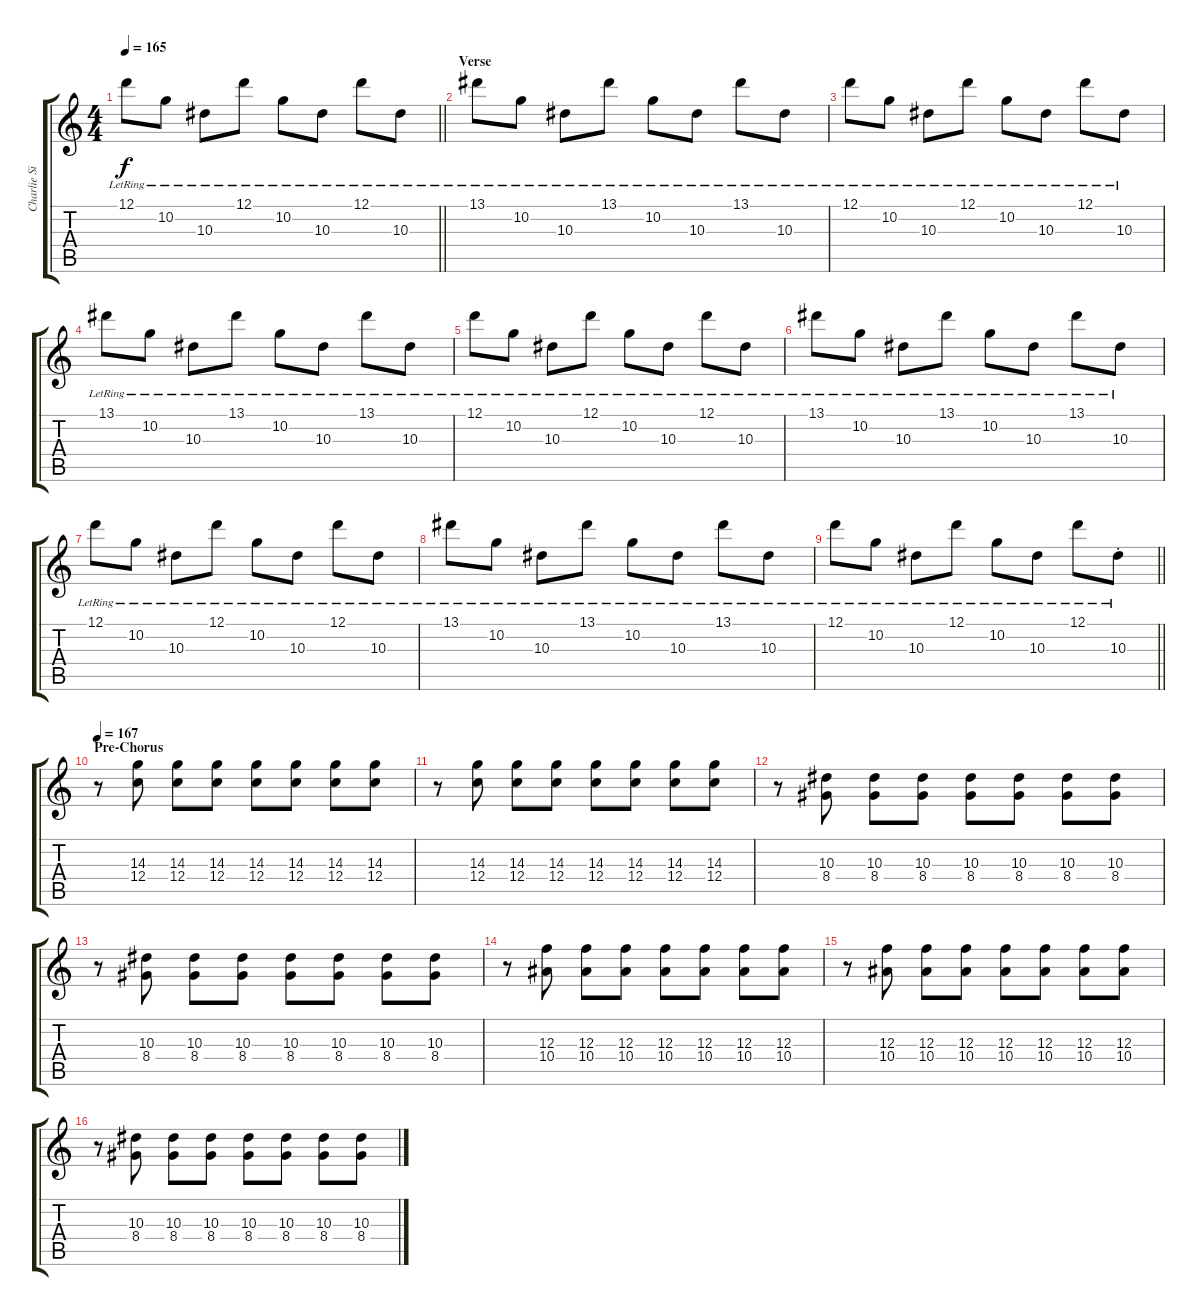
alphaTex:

\track ("Charlie Simpson" "Charlie Si") {instrument distortionguitar}
\staff {score tabs}
\tuning (D4 A3 F3 C3 G2 C2) {hide}
\ts (4 4)
\tempo 165
\clef g2
\barLineRight lightlight
\ks c
12.1{lr}.8{dy f volume 13 instrument electricguitarclean} 10.2{lr}.8 10.3{lr}.8 12.1{lr}.8 10.2{lr}.8 10.3{lr}.8 12.1{lr}.8 10.3{lr}.8 |
\section ("" "Verse")
13.1{lr}.8{volume 13 instrument electricguitarclean} 10.2{lr}.8 10.3{lr}.8 13.1{lr}.8 10.2{lr}.8 10.3{lr}.8 13.1{lr}.8 10.3{lr}.8 |
12.1{lr}.8{volume 13 instrument electricguitarclean} 10.2{lr}.8 10.3{lr}.8 12.1{lr}.8 10.2{lr}.8 10.3{lr}.8 12.1{lr}.8 10.3{lr}.8 |
13.1{lr}.8{volume 13 instrument electricguitarclean} 10.2{lr}.8 10.3{lr}.8 13.1{lr}.8 10.2{lr}.8 10.3{lr}.8 13.1{lr}.8 10.3{lr}.8 |
12.1{lr}.8{volume 13 instrument electricguitarclean} 10.2{lr}.8 10.3{lr}.8 12.1{lr}.8 10.2{lr}.8 10.3{lr}.8 12.1{lr}.8 10.3{lr}.8 |
13.1{lr}.8{volume 13 instrument electricguitarclean} 10.2{lr}.8 10.3{lr}.8 13.1{lr}.8 10.2{lr}.8 10.3{lr}.8 13.1{lr}.8 10.3{lr}.8 |
12.1{lr}.8{volume 13 instrument electricguitarclean} 10.2{lr}.8 10.3{lr}.8 12.1{lr}.8 10.2{lr}.8 10.3{lr}.8 12.1{lr}.8 10.3{lr}.8 |
13.1{lr}.8{volume 13 instrument electricguitarclean} 10.2{lr}.8 10.3{lr}.8 13.1{lr}.8 10.2{lr}.8 10.3{lr}.8 13.1{lr}.8 10.3{lr}.8 |
\barLineRight lightlight
12.1{lr}.8{volume 13 instrument electricguitarclean} 10.2{lr}.8 10.3{lr}.8 12.1{lr}.8 10.2{lr}.8 10.3{lr}.8 12.1{lr}.8 10.3{st lr}.8 |
\section ("" "Pre-Chorus")
\tempo 167
r.8{volume 13 instrument distortionguitar} (14.3 12.4).8 (14.3 12.4).8 (14.3 12.4).8 (14.3 12.4).8 (14.3 12.4).8 (14.3 12.4).8 (14.3 12.4).8 |
r.8 (14.3 12.4).8 (14.3 12.4).8 (14.3 12.4).8 (14.3 12.4).8 (14.3 12.4).8 (14.3 12.4).8 (14.3 12.4).8 |
r.8 (10.3 8.4).8 (10.3 8.4).8 (10.3 8.4).8 (10.3 8.4).8 (10.3 8.4).8 (10.3 8.4).8 (10.3 8.4).8 |
r.8 (10.3 8.4).8 (10.3 8.4).8 (10.3 8.4).8 (10.3 8.4).8 (10.3 8.4).8 (10.3 8.4).8 (10.3 8.4).8 |
r.8 (12.3 10.4).8 (12.3 10.4).8 (12.3 10.4).8 (12.3 10.4).8 (12.3 10.4).8 (12.3 10.4).8 (12.3 10.4).8 |
r.8 (12.3 10.4).8 (12.3 10.4).8 (12.3 10.4).8 (12.3 10.4).8 (12.3 10.4).8 (12.3 10.4).8 (12.3 10.4).8 |
r.8 (10.3 8.4).8 (10.3 8.4).8 (10.3 8.4).8 (10.3 8.4).8 (10.3 8.4).8 (10.3 8.4).8 (10.3 8.4).8
